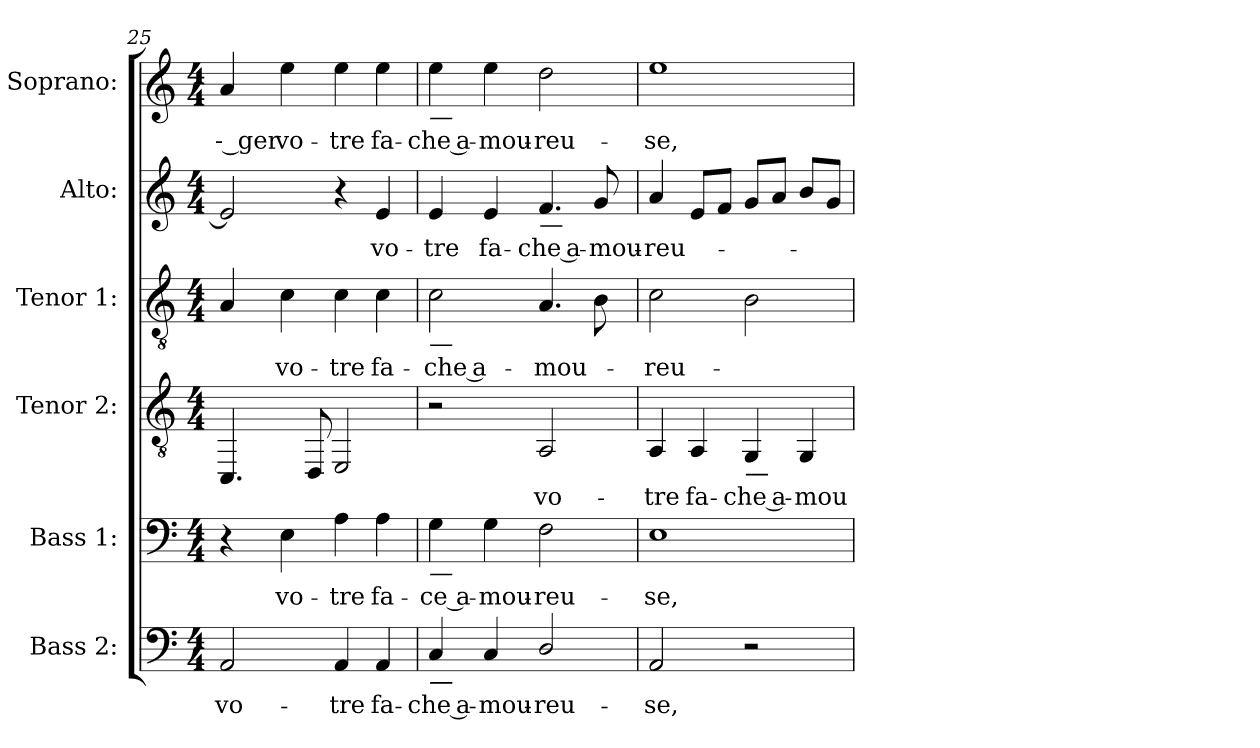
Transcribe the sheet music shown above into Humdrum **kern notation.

**kern	**text	**kern	**text	**kern	**text	**kern	**text	**kern	**text	**kern	**text
*part6	*part6	*part5	*part5	*part4	*part4	*part3	*part3	*part2	*part2	*part1	*part1
*staff6	*staff6	*staff5	*staff5	*staff4	*staff4	*staff3	*staff3	*staff2	*staff2	*staff1	*staff1
*I"Bass 2:	*	*I"Bass 1:	*	*I"Tenor 2:	*	*I"Tenor 1:	*	*I"Alto:	*	*I"Soprano:	*
*I'B.	*	*I'B.	*	*I'Tenor	*	*	*	*I'Alto 1	*	*I'S.	*
!!LO:LB:g=z
*clefF4	*	*clefF4	*	*clefGv2	*	*clefGv2	*	*clefG2	*	*clefG2	*
*	*	*	*	*	*	*ITrd7c12	*	*	*	*	*
*k[]	*	*k[]	*	*k[]	*	*k[]	*	*k[]	*	*k[]	*
*a:	*	*a:	*	*a:	*	*a:	*	*a:	*	*a:	*
*M4/4	*	*M4/4	*	*M4/4	*	*M4/4	*	*M4/4	*	*M4/4	*
=25	=25	=25	=25	=25	=25	=25	=25	=25	=25	=25	=25
!	!LO:LY:b:color=#000000	!	!	!	!	!	!	!	!	!	!
!	!	!	!	!	!	!	!	!	!	!	!LO:LY:b:color=#000000
2AAi/	vo-	4r	.	4.CCi/	.	4AAi/	.	2ei/]	.	4ai/	-- ger
!	!	!	!LO:LY:b:color=#000000	!	!	!	!	!	!	!	!
!	!	!	!	!	!	!	!LO:LY:b:color=#000000	!	!	!	!
!	!	!	!	!	!	!	!	!	!	!	!LO:LY:b:color=#000000
.	.	4Ei\	vo-	.	.	4Ci\	vo-	.	.	4eei\	vo-
.	.	.	.	8DDi/	.	.	.	.	.	.	.
!	!LO:LY:b:color=#000000	!	!	!	!	!	!	!	!	!	!
!	!	!	!LO:LY:b:color=#000000	!	!	!	!	!	!	!	!
!	!	!	!	!	!	!	!LO:LY:b:color=#000000	!	!	!	!
!	!	!	!	!	!	!	!	!	!	!	!LO:LY:b:color=#000000
4AAi/	-tre	4Ai\	-tre	2EEi/	.	4Ci\	-tre	4r	.	4eei\	-tre
!	!LO:LY:b:color=#000000	!	!	!	!	!	!	!	!	!	!
!	!	!	!LO:LY:b:color=#000000	!	!	!	!	!	!	!	!
!	!	!	!	!	!	!	!LO:LY:b:color=#000000	!	!	!	!
!	!	!	!	!	!	!	!	!	!LO:LY:b:color=#000000	!	!
!	!	!	!	!	!	!	!	!	!	!	!LO:LY:b:color=#000000
4AAi/	fa-	4Ai\	fa-	.	.	4Ci\	fa-	4ei/	vo-	4eei\	fa-
=26	=26	=26	=26	=26	=26	=26	=26	=26	=26	=26	=26
!	!LO:LY:b:color=#000000	!	!	!	!	!	!	!	!	!	!
!	!	!	!LO:LY:b:color=#000000	!	!	!	!	!	!	!	!
!	!	!	!	!	!	!	!LO:LY:b:color=#000000	!	!	!	!
!	!	!	!	!	!	!	!	!	!LO:LY:b:color=#000000	!	!
!	!	!	!	!	!	!	!	!	!	!LO:TX:b:i:t=—	!
!	!	!	!	!	!	!LO:TX:b:i:t=—	!	!	!	!	!
!	!	!LO:TX:b:i:t=—	!	!	!	!	!	!	!	!	!
!LO:TX:b:i:t=—	!	!	!	!	!	!	!	!	!	!	!
!	!	!	!	!	!	!	!	!	!	!	!LO:LY:b:color=#000000
4Ci/	-che a-	4Gi\	-ce a-	2r	.	2Ci\	-che a-	4ei/	-tre	4eei\	-che a-
!	!LO:LY:b:color=#000000	!	!	!	!	!	!	!	!	!	!
!	!	!	!LO:LY:b:color=#000000	!	!	!	!	!	!	!	!
!	!	!	!	!	!	!	!	!	!LO:LY:b:color=#000000	!	!
!	!	!	!	!	!	!	!	!	!	!	!LO:LY:b:color=#000000
4Ci/	-mou-	4Gi\	-mou-	.	.	.	.	4ei/	fa-	4eei\	-mou-
!	!LO:LY:b:color=#000000	!	!	!	!	!	!	!	!	!	!
!	!	!	!LO:LY:b:color=#000000	!	!	!	!	!	!	!	!
!	!	!	!	!	!LO:LY:b:color=#000000	!	!	!	!	!	!
!	!	!	!	!	!	!	!LO:LY:b:color=#000000	!	!	!	!
!	!	!	!	!	!	!	!	!	!LO:LY:b:color=#000000	!	!
!	!	!	!	!	!	!	!	!LO:TX:b:i:t=—	!	!	!
!	!	!	!	!	!	!	!	!	!	!	!LO:LY:b:color=#000000
2Di/	-reu-	2Fi\	-reu-	2AAi/	vo-	4.AAi/	-mou-	4.fi/	-che a-	2ddi\	-reu-
!	!	!	!	!	!	!	!	!	!LO:LY:b:color=#000000	!	!
.	.	.	.	.	.	8BBi\	.	8gi/	-mou-	.	.
=27	=27	=27	=27	=27	=27	=27	=27	=27	=27	=27	=27
!	!LO:LY:b:color=#000000	!	!	!	!	!	!	!	!	!	!
!	!	!	!LO:LY:b:color=#000000	!	!	!	!	!	!	!	!
!	!	!	!	!	!LO:LY:b:color=#000000	!	!	!	!	!	!
!	!	!	!	!	!	!	!LO:LY:b:color=#000000	!	!	!	!
!	!	!	!	!	!	!	!	!	!LO:LY:b:color=#000000	!	!
!	!	!	!	!	!	!	!	!	!	!	!LO:LY:b:color=#000000
2AAi/	-se,	1Ei	-se,	4AAi/	-tre	2Ci\	-reu-	4ai/	-reu-	1eei	-se,
!	!	!	!	!	!LO:LY:b:color=#000000	!	!	!	!	!	!
.	.	.	.	4AAi/	fa-	.	.	8ei/L	.	.	.
.	.	.	.	.	.	.	.	8fi/J	.	.	.
!	!	!	!	!LO:TX:b:i:t=—	!	!	!	!	!	!	!
!	!	!	!	!	!LO:LY:b:color=#000000	!	!	!	!	!	!
2r	.	.	.	4GGi/	-che a-	2BBi\	.	8gi/L	.	.	.
.	.	.	.	.	.	.	.	8ai/J	.	.	.
!	!	!	!	!	!LO:LY:b:color=#000000	!	!	!	!	!	!
.	.	.	.	4GGi/	-mou-	.	.	8bi/L	.	.	.
.	.	.	.	.	.	.	.	8gi/J	.	.	.
=	=	=	=	=	=	=	=	=	=	=	=
*-	*-	*-	*-	*-	*-	*-	*-	*-	*-	*-	*-
